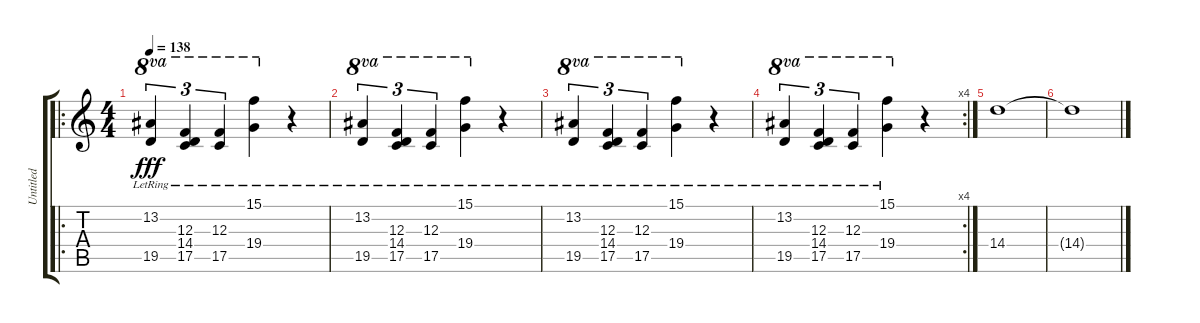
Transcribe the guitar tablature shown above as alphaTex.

\track ("Untitled" "Untitled") {instrument electricguitarjazz}
\staff {score tabs}
\tuning (D4 A3 F3 C3 G2 C2) {hide}
\ro
\ts (4 4)
\tempo 138
\clef g2
\ks c
(13.2{lr} 19.5{lr}).4{tu (3 2) ot 8va dy fff} (12.3{lr} 14.4{lr} 17.5{lr}).4{tu (3 2) ot 8va} (12.3{lr} 17.5{lr}).4{tu (3 2) ot 8va} (15.1{lr} 19.4{lr}).4{ot 8va} r.4 |
(13.2{lr} 19.5{lr}).4{tu (3 2) ot 8va} (12.3{lr} 14.4{lr} 17.5{lr}).4{tu (3 2) ot 8va} (12.3{lr} 17.5{lr}).4{tu (3 2) ot 8va} (15.1{lr} 19.4{lr}).4{ot 8va} r.4 |
(13.2{lr} 19.5{lr}).4{tu (3 2) ot 8va} (12.3{lr} 14.4{lr} 17.5{lr}).4{tu (3 2) ot 8va} (12.3{lr} 17.5{lr}).4{tu (3 2) ot 8va} (15.1{lr} 19.4{lr}).4{ot 8va} r.4 |
\rc 4
(13.2{lr} 19.5{lr}).4{tu (3 2) ot 8va} (12.3{lr} 14.4{lr} 17.5{lr}).4{tu (3 2) ot 8va} (12.3{lr} 17.5{lr}).4{tu (3 2) ot 8va} (15.1{lr} 19.4{lr}).4{ot 8va} r.4 |
14.4.1 |
14.4{t}.1
